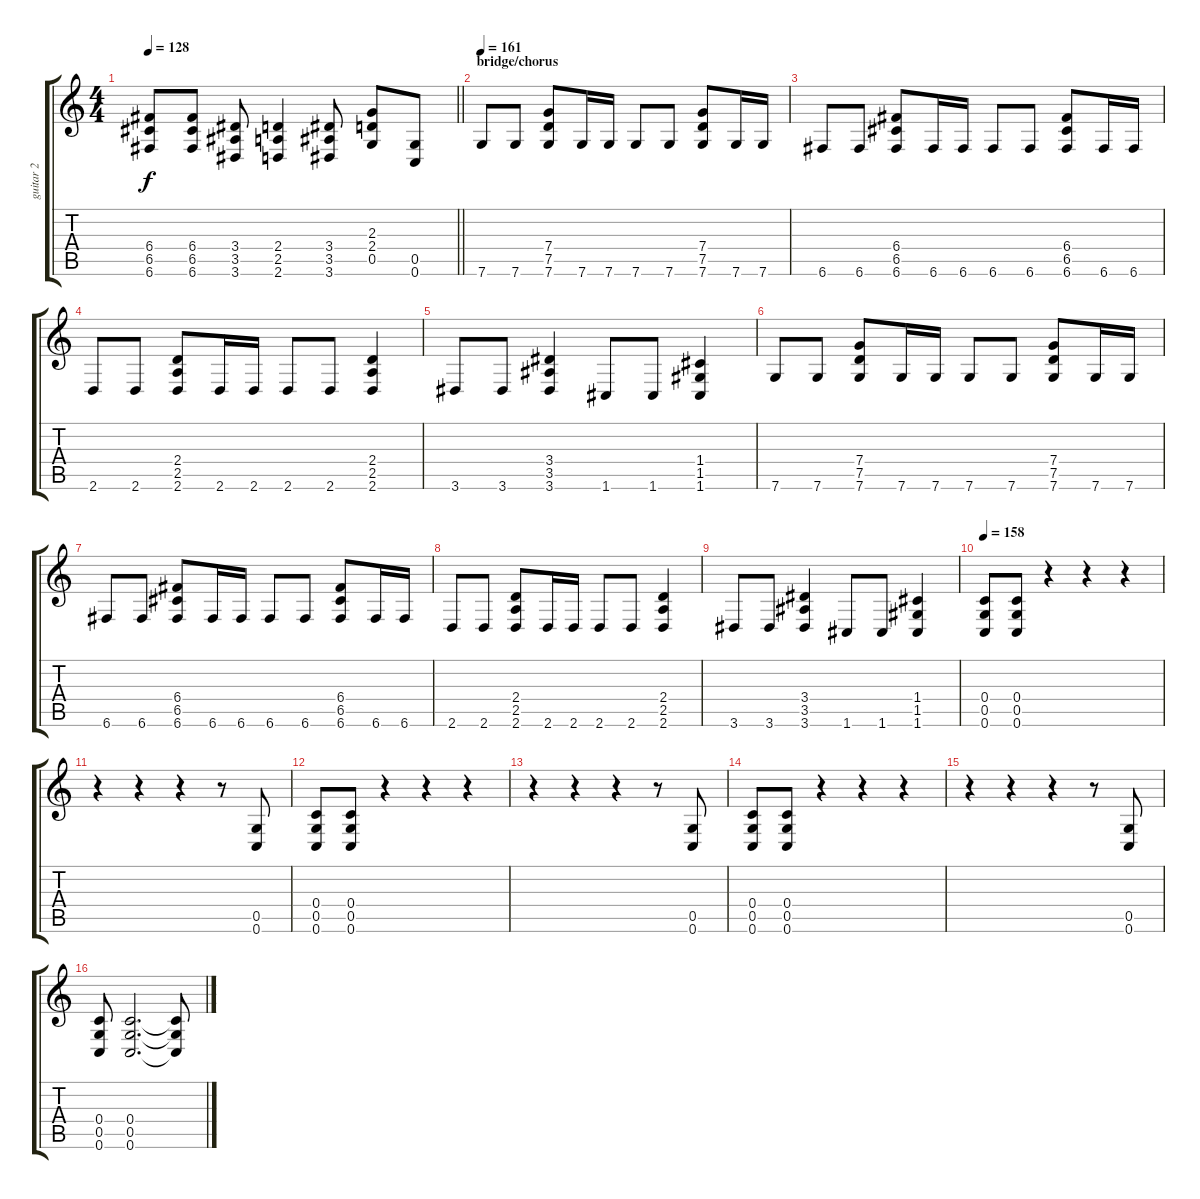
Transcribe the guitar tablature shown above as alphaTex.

\track ("guitar 2" "guitar 2") {instrument overdrivenguitar}
\staff {score tabs}
\tuning (D4 A3 F3 C3 G2 C2) {hide}
\ts (4 4)
\tempo 128
\clef g2
\barLineRight lightlight
\ks c
(6.4{t} 6.5{t} 6.6{t}).8{dy f} (6.4 6.5 6.6).8 (3.4 3.5 3.6).8 (2.4 2.5 2.6).4 (3.4 3.5 3.6).8 (2.3 2.4 0.5).8 (0.5 0.6).8 |
\section ("" "bridge/chorus")
\tempo 161
7.6.8 7.6.8 (7.4 7.5 7.6).8 7.6.16 7.6.16 7.6.8 7.6.8 (7.4 7.5 7.6).8 7.6.16 7.6.16 |
6.6.8 6.6.8 (6.4 6.5 6.6).8 6.6.16 6.6.16 6.6.8 6.6.8 (6.4 6.5 6.6).8 6.6.16 6.6.16 |
2.6.8 2.6.8 (2.4 2.5 2.6).8 2.6.16 2.6.16 2.6.8 2.6.8 (2.4 2.5 2.6).4 |
3.6.8 3.6.8 (3.4 3.5 3.6).4 1.6.8 1.6.8 (1.4 1.5 1.6).4 |
7.6.8 7.6.8 (7.4 7.5 7.6).8 7.6.16 7.6.16 7.6.8 7.6.8 (7.4 7.5 7.6).8 7.6.16 7.6.16 |
6.6.8 6.6.8 (6.4 6.5 6.6).8 6.6.16 6.6.16 6.6.8 6.6.8 (6.4 6.5 6.6).8 6.6.16 6.6.16 |
2.6.8 2.6.8 (2.4 2.5 2.6).8 2.6.16 2.6.16 2.6.8 2.6.8 (2.4 2.5 2.6).4 |
3.6.8 3.6.8 (3.4 3.5 3.6).4 1.6.8 1.6.8 (1.4 1.5 1.6).4 |
\tempo 158
(0.4 0.5 0.6).8 (0.4 0.5 0.6).8 r.4 r.4 r.4 |
r.4 r.4 r.4 r.8 (0.5 0.6).8 |
(0.4 0.5 0.6).8 (0.4 0.5 0.6).8 r.4 r.4 r.4 |
r.4 r.4 r.4 r.8 (0.5 0.6).8 |
(0.4 0.5 0.6).8 (0.4 0.5 0.6).8 r.4 r.4 r.4 |
r.4 r.4 r.4 r.8 (0.5 0.6).8 |
(0.4 0.5 0.6).8 (0.4 0.5 0.6).2{d} (0.4{t} 0.5{t} 0.6{t}).8
